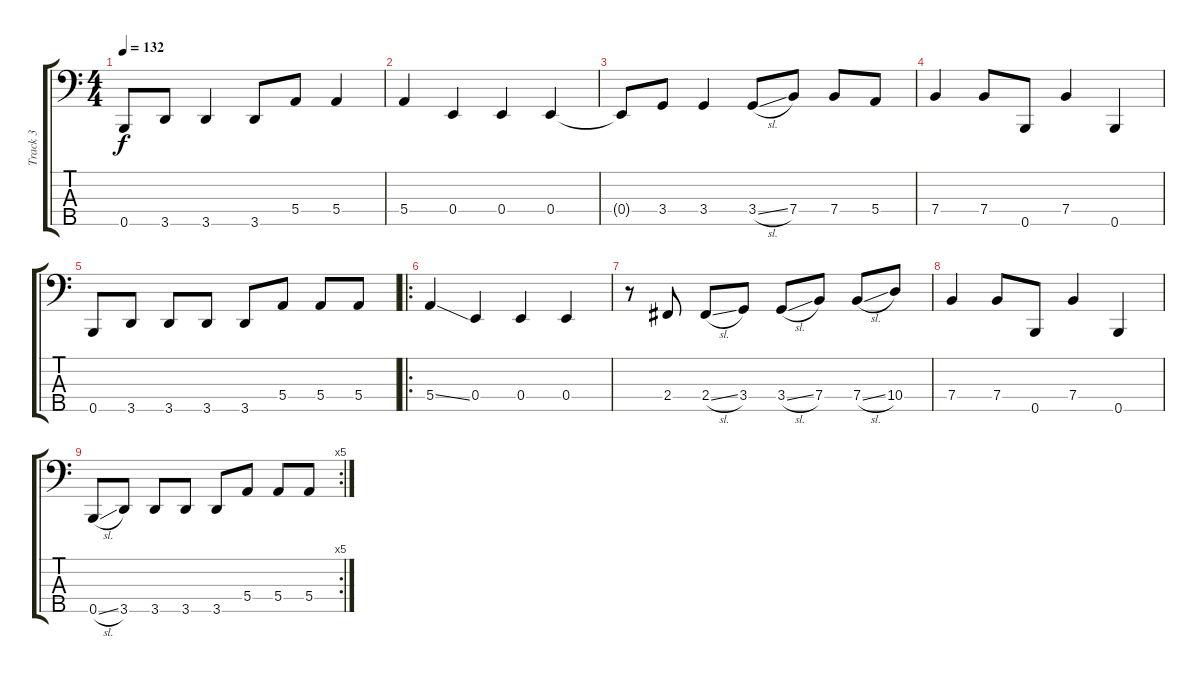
\track ("Track 3" "Track 3") {instrument electricbassfinger}
\staff {score tabs}
\tuning (A2 E2 B1 E1 B0) {hide}
\ts (4 4)
\tempo 132
\clef f4
\ks c
0.5.8{dy f} 3.5.8 3.5.4 3.5.8 5.4.8 5.4.4 |
5.4.4 0.4.4 0.4.4 0.4.4 |
0.4{t}.8 3.4.8 3.4.4 3.4{sl}.8 7.4.8 7.4.8 5.4.8 |
7.4.4 7.4.8 0.5.8 7.4.4 0.5.4 |
0.5.8 3.5.8 3.5.8 3.5.8 3.5.8 5.4.8 5.4.8 5.4.8 |
\ro
5.4{ss}.4 0.4.4 0.4.4 0.4.4 |
r.8 2.4.8 2.4{sl}.8 3.4.8 3.4{sl}.8 7.4.8 7.4{sl}.8 10.4.8 |
7.4.4 7.4.8 0.5.8 7.4.4 0.5.4 |
\rc 5
0.5{sl}.8 3.5.8 3.5.8 3.5.8 3.5.8 5.4.8 5.4.8 5.4.8
